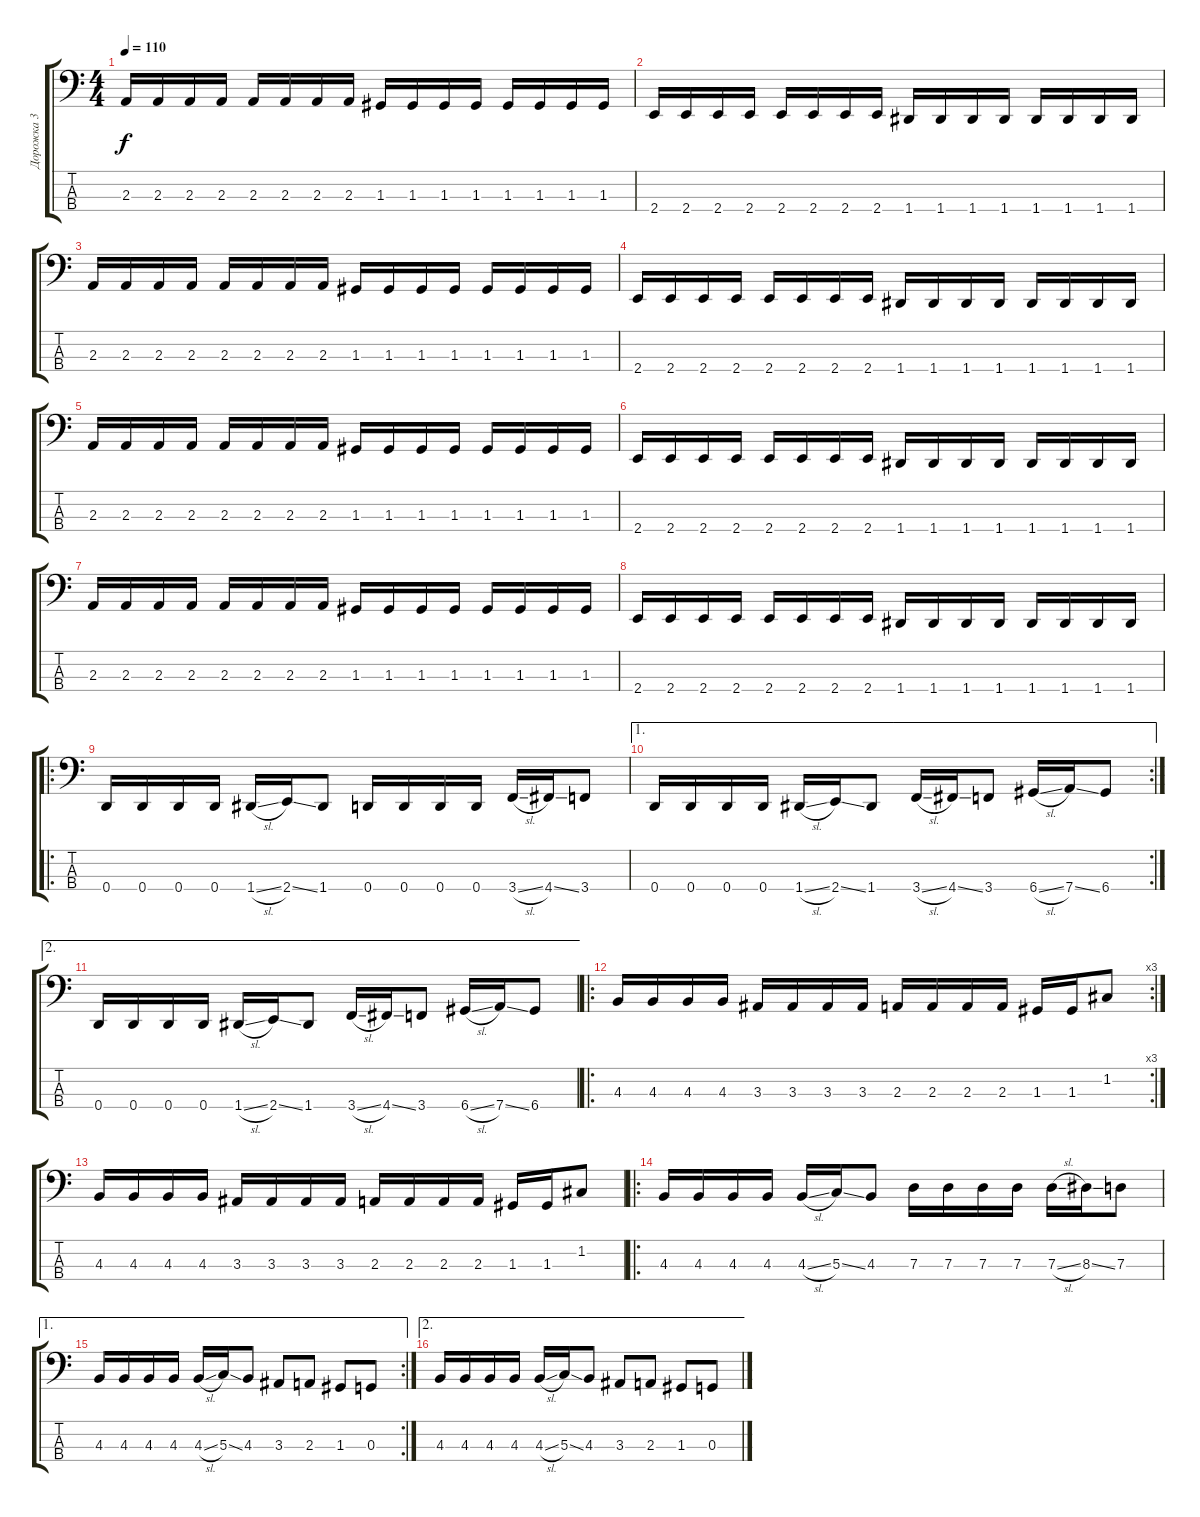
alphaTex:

\track ("Дорожка 3" "Дорожка 3") {instrument electricbasspick}
\staff {score tabs}
\tuning (F2 C2 G1 D1) {hide}
\ts (4 4)
\tempo 110
\clef f4
\ks c
2.3.16{dy f} 2.3.16 2.3.16 2.3.16 2.3.16 2.3.16 2.3.16 2.3.16 1.3.16 1.3.16 1.3.16 1.3.16 1.3.16 1.3.16 1.3.16 1.3.16 |
2.4.16 2.4.16 2.4.16 2.4.16 2.4.16 2.4.16 2.4.16 2.4.16 1.4.16 1.4.16 1.4.16 1.4.16 1.4.16 1.4.16 1.4.16 1.4.16 |
2.3.16 2.3.16 2.3.16 2.3.16 2.3.16 2.3.16 2.3.16 2.3.16 1.3.16 1.3.16 1.3.16 1.3.16 1.3.16 1.3.16 1.3.16 1.3.16 |
2.4.16 2.4.16 2.4.16 2.4.16 2.4.16 2.4.16 2.4.16 2.4.16 1.4.16 1.4.16 1.4.16 1.4.16 1.4.16 1.4.16 1.4.16 1.4.16 |
2.3.16 2.3.16 2.3.16 2.3.16 2.3.16 2.3.16 2.3.16 2.3.16 1.3.16 1.3.16 1.3.16 1.3.16 1.3.16 1.3.16 1.3.16 1.3.16 |
2.4.16 2.4.16 2.4.16 2.4.16 2.4.16 2.4.16 2.4.16 2.4.16 1.4.16 1.4.16 1.4.16 1.4.16 1.4.16 1.4.16 1.4.16 1.4.16 |
2.3.16 2.3.16 2.3.16 2.3.16 2.3.16 2.3.16 2.3.16 2.3.16 1.3.16 1.3.16 1.3.16 1.3.16 1.3.16 1.3.16 1.3.16 1.3.16 |
2.4.16 2.4.16 2.4.16 2.4.16 2.4.16 2.4.16 2.4.16 2.4.16 1.4.16 1.4.16 1.4.16 1.4.16 1.4.16 1.4.16 1.4.16 1.4.16 |
\ro
0.4.16 0.4.16 0.4.16 0.4.16 1.4{sl}.16 2.4{ss}.16 1.4.8 0.4.16 0.4.16 0.4.16 0.4.16 3.4{sl}.16 4.4{ss}.16 3.4.8 |
\ae 1
\rc 2
0.4.16 0.4.16 0.4.16 0.4.16 1.4{sl}.16 2.4{ss}.16 1.4.8 3.4{sl}.16 4.4{ss}.16 3.4.8 6.4{sl}.16 7.4{ss}.16 6.4.8 |
\ae 2
0.4.16 0.4.16 0.4.16 0.4.16 1.4{sl}.16 2.4{ss}.16 1.4.8 3.4{sl}.16 4.4{ss}.16 3.4.8 6.4{sl}.16 7.4{ss}.16 6.4.8 |
\ro
\rc 3
4.3.16 4.3.16 4.3.16 4.3.16 3.3.16 3.3.16 3.3.16 3.3.16 2.3.16 2.3.16 2.3.16 2.3.16 1.3.16 1.3.16 1.2.8 |
4.3.16 4.3.16 4.3.16 4.3.16 3.3.16 3.3.16 3.3.16 3.3.16 2.3.16 2.3.16 2.3.16 2.3.16 1.3.16 1.3.16 1.2.8 |
\ro
4.3.16 4.3.16 4.3.16 4.3.16 4.3{sl}.16 5.3{ss}.16 4.3.8 7.3.16 7.3.16 7.3.16 7.3.16 7.3{sl}.16 8.3{ss}.16 7.3.8 |
\ae 1
\rc 2
4.3.16 4.3.16 4.3.16 4.3.16 4.3{sl}.16 5.3{ss}.16 4.3.8 3.3.8 2.3.8 1.3.8 0.3.8 |
\ae 2
4.3.16 4.3.16 4.3.16 4.3.16 4.3{sl}.16 5.3{ss}.16 4.3.8 3.3.8 2.3.8 1.3.8 0.3.8
